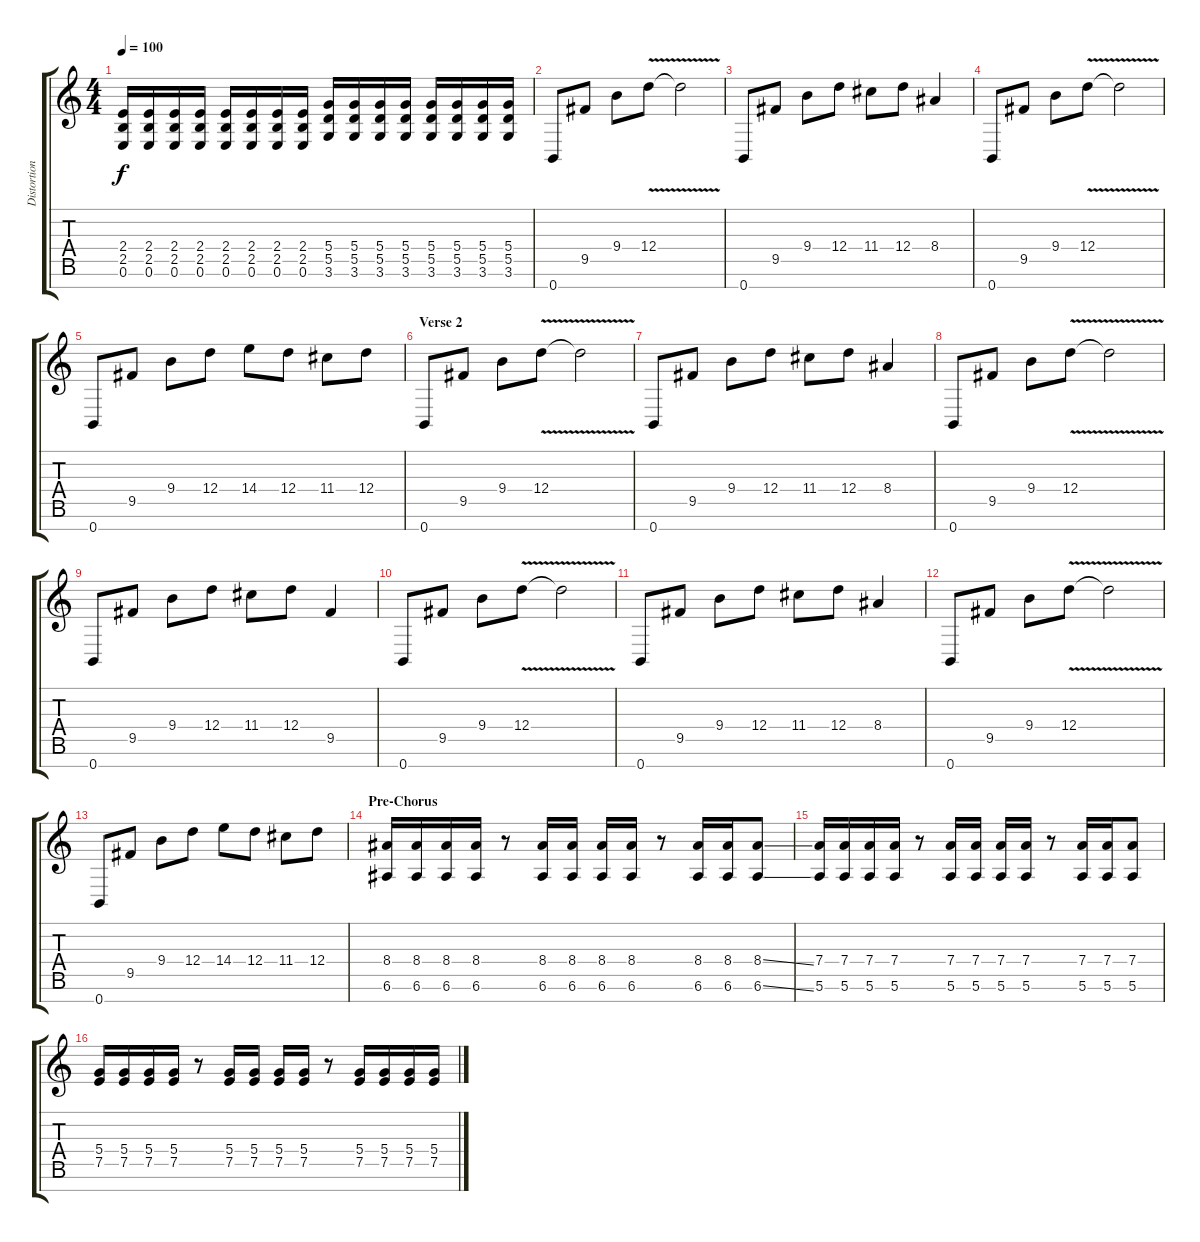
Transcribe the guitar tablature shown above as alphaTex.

\track ("Distortion Guitar 2" "Distortion") {instrument distortionguitar}
\staff {score tabs}
\tuning (E4 B3 G3 D3 A2 E2 B1) {hide}
\ts (4 4)
\tempo 100
\clef g2
\ks c
(2.4 2.5 0.6).16{dy f} (2.4 2.5 0.6).16 (2.4 2.5 0.6).16 (2.4 2.5 0.6).16 (2.4 2.5 0.6).16 (2.4 2.5 0.6).16 (2.4 2.5 0.6).16 (2.4 2.5 0.6).16 (5.4 5.5 3.6).16 (5.4 5.5 3.6).16 (5.4 5.5 3.6).16 (5.4 5.5 3.6).16 (5.4 5.5 3.6).16 (5.4 5.5 3.6).16 (5.4 5.5 3.6).16 (5.4 5.5 3.6).16 |
0.7.8 9.5.8 9.4.8 12.4{v}.8 12.4{t}.2 |
0.7.8 9.5.8 9.4.8 12.4.8 11.4.8 12.4.8 8.4.4 |
0.7.8 9.5.8 9.4.8 12.4{v}.8 12.4{t}.2 |
0.7.8 9.5.8 9.4.8 12.4.8 14.4.8 12.4.8 11.4.8 12.4.8 |
\section ("" "Verse 2")
0.7.8 9.5.8 9.4.8 12.4{v}.8 12.4{t}.2 |
0.7.8 9.5.8 9.4.8 12.4.8 11.4.8 12.4.8 8.4.4 |
0.7.8 9.5.8 9.4.8 12.4{v}.8 12.4{t}.2 |
0.7.8 9.5.8 9.4.8 12.4.8 11.4.8 12.4.8 9.5.4 |
0.7.8 9.5.8 9.4.8 12.4{v}.8 12.4{t}.2 |
0.7.8 9.5.8 9.4.8 12.4.8 11.4.8 12.4.8 8.4.4 |
0.7.8 9.5.8 9.4.8 12.4{v}.8 12.4{t}.2 |
0.7.8 9.5.8 9.4.8 12.4.8 14.4.8 12.4.8 11.4.8 12.4.8 |
\section ("" "Pre-Chorus")
(8.4 6.6).16 (8.4 6.6).16 (8.4 6.6).16 (8.4 6.6).16 r.8 (8.4 6.6).16 (8.4 6.6).16 (8.4 6.6).16 (8.4 6.6).16 r.8 (8.4 6.6).16 (8.4 6.6).16 (8.4{ss} 6.6{ss}).8 |
(7.4 5.6).16 (7.4 5.6).16 (7.4 5.6).16 (7.4 5.6).16 r.8 (7.4 5.6).16 (7.4 5.6).16 (7.4 5.6).16 (7.4 5.6).16 r.8 (7.4 5.6).16 (7.4 5.6).16 (7.4 5.6).8 |
(5.4 7.5).16 (5.4 7.5).16 (5.4 7.5).16 (5.4 7.5).16 r.8 (5.4 7.5).16 (5.4 7.5).16 (5.4 7.5).16 (5.4 7.5).16 r.8 (5.4 7.5).16 (5.4 7.5).16 (5.4 7.5).16 (5.4 7.5).16
